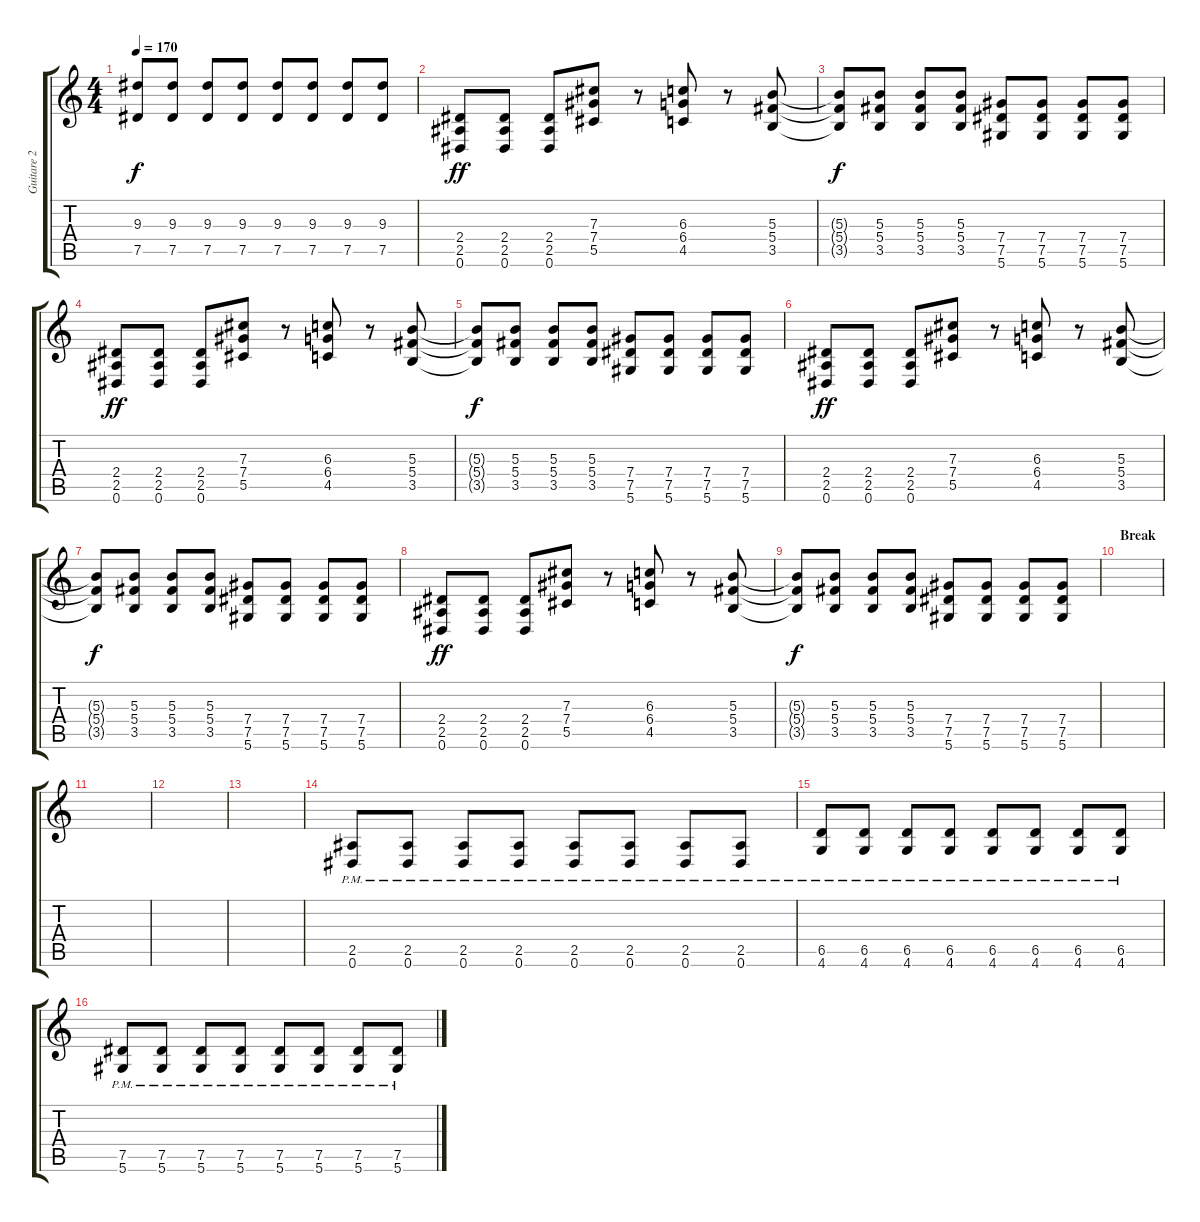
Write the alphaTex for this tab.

\track ("Guitare 2 - Greig Nori" "Guitare 2 ") {instrument distortionguitar}
\staff {score tabs}
\tuning (Eb4 Bb3 Gb3 Db3 Ab2 Eb2) {hide}
\ts (4 4)
\tempo 170
\clef g2
\ks c
(9.3 7.5).8{dy f} (9.3 7.5).8 (9.3 7.5).8 (9.3 7.5).8 (9.3 7.5).8 (9.3 7.5).8 (9.3 7.5).8 (9.3 7.5).8 |
(2.4 2.5 0.6).8{dy ff} (2.4 2.5 0.6).8 (2.4 2.5 0.6).8 (7.3 7.4 5.5).8 r.8 (6.3 6.4 4.5).8 r.8 (5.3 5.4 3.5).8 |
(5.3{t} 5.4{t} 3.5{t}).8{dy f} (5.3 5.4 3.5).8 (5.3 5.4 3.5).8 (5.3 5.4 3.5).8 (7.4 7.5 5.6).8 (7.4 7.5 5.6).8 (7.4 7.5 5.6).8 (7.4 7.5 5.6).8 |
(2.4 2.5 0.6).8{dy ff} (2.4 2.5 0.6).8 (2.4 2.5 0.6).8 (7.3 7.4 5.5).8 r.8 (6.3 6.4 4.5).8 r.8 (5.3 5.4 3.5).8 |
(5.3{t} 5.4{t} 3.5{t}).8{dy f} (5.3 5.4 3.5).8 (5.3 5.4 3.5).8 (5.3 5.4 3.5).8 (7.4 7.5 5.6).8 (7.4 7.5 5.6).8 (7.4 7.5 5.6).8 (7.4 7.5 5.6).8 |
(2.4 2.5 0.6).8{dy ff} (2.4 2.5 0.6).8 (2.4 2.5 0.6).8 (7.3 7.4 5.5).8 r.8 (6.3 6.4 4.5).8 r.8 (5.3 5.4 3.5).8 |
(5.3{t} 5.4{t} 3.5{t}).8{dy f} (5.3 5.4 3.5).8 (5.3 5.4 3.5).8 (5.3 5.4 3.5).8 (7.4 7.5 5.6).8 (7.4 7.5 5.6).8 (7.4 7.5 5.6).8 (7.4 7.5 5.6).8 |
(2.4 2.5 0.6).8{dy ff} (2.4 2.5 0.6).8 (2.4 2.5 0.6).8 (7.3 7.4 5.5).8 r.8 (6.3 6.4 4.5).8 r.8 (5.3 5.4 3.5).8 |
(5.3{t} 5.4{t} 3.5{t}).8{dy f} (5.3 5.4 3.5).8 (5.3 5.4 3.5).8 (5.3 5.4 3.5).8 (7.4 7.5 5.6).8 (7.4 7.5 5.6).8 (7.4 7.5 5.6).8 (7.4 7.5 5.6).8 |
\section ("" "Break")
|
|
|
|
(2.5{pm} 0.6{pm}).8 (2.5{pm} 0.6{pm}).8 (2.5{pm} 0.6{pm}).8 (2.5{pm} 0.6{pm}).8 (2.5{pm} 0.6{pm}).8 (2.5{pm} 0.6{pm}).8 (2.5{pm} 0.6{pm}).8 (2.5{pm} 0.6{pm}).8 |
(6.5{pm} 4.6{pm}).8 (6.5{pm} 4.6{pm}).8 (6.5{pm} 4.6{pm}).8 (6.5{pm} 4.6{pm}).8 (6.5{pm} 4.6{pm}).8 (6.5{pm} 4.6{pm}).8 (6.5{pm} 4.6{pm}).8 (6.5{pm} 4.6{pm}).8 |
(7.5{pm} 5.6{pm}).8 (7.5{pm} 5.6{pm}).8 (7.5{pm} 5.6{pm}).8 (7.5{pm} 5.6{pm}).8 (7.5{pm} 5.6{pm}).8 (7.5{pm} 5.6{pm}).8 (7.5{pm} 5.6{pm}).8 (7.5{pm} 5.6{pm}).8
